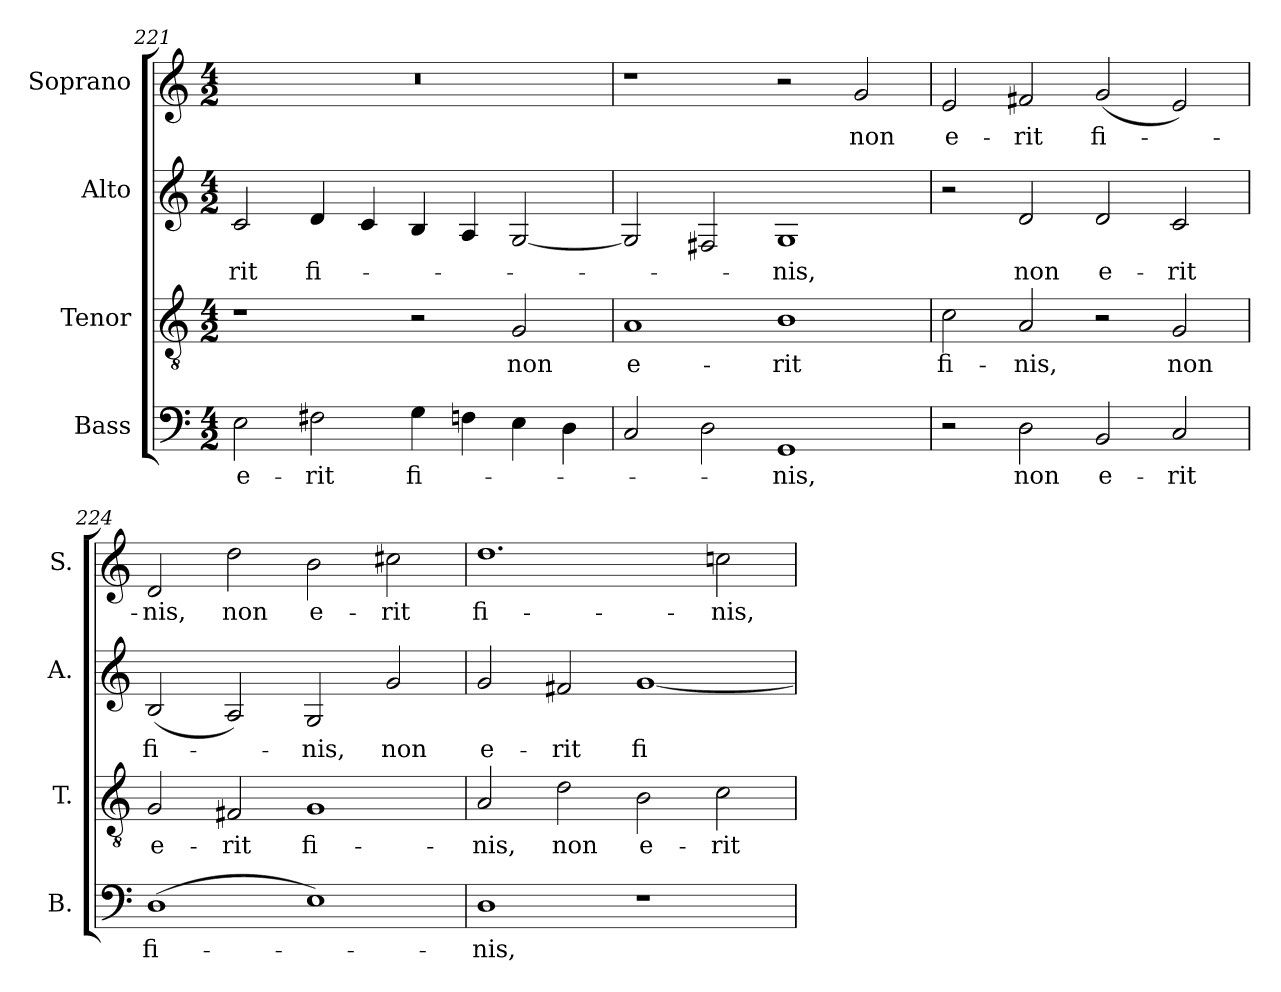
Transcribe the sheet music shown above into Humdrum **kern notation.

**kern	**text	**kern	**text	**kern	**text	**kern	**text
*part4	*part4	*part3	*part3	*part2	*part2	*part1	*part1
*staff4	*staff4	*staff3	*staff3	*staff2	*staff2	*staff1	*staff1
*I"Bass	*	*I"Tenor	*	*I"Alto	*	*I"Soprano	*
*I'B.	*	*I'T.	*	*I'A.	*	*I'S.	*
*clefF4	*	*clefGv2	*	*clefG2	*	*clefG2	*
*	*	*ITrd7c12	*	*	*	*	*
*k[]	*	*k[]	*	*k[]	*	*k[]	*
*C:	*	*C:	*	*C:	*	*C:	*
*M4/2	*	*M4/2	*	*M4/2	*	*M4/2	*
=221	=221	=221	=221	=221	=221	=221	=221
!	!LO:LY:b:color=#000000	!	!	!	!	!	!
!	!	!	!	!	!LO:LY:b:color=#000000	!LO:N:vis=1	!
2Ei\	e-	1r	.	2ci/	-rit	0r	.
!	!LO:LY:b:color=#000000	!	!	!	!	!	!
!	!	!	!	!	!LO:LY:b:color=#000000	!	!
2F#Xi\	-rit	.	.	4di/	fi-	.	.
.	.	.	.	4ci/	.	.	.
!	!LO:LY:b:color=#000000	!	!	!	!	!	!
4Gi\	fi-	2r	.	4Bi/	.	.	.
4Fni\	.	.	.	4Ai/	.	.	.
!	!	!	!LO:LY:b:color=#000000	!	!	!	!
4Ei\	.	2GGi/	non	[2Gi/	.	.	.
4Di\	.	.	.	.	.	.	.
=222	=222	=222	=222	=222	=222	=222	=222
!	!	!	!LO:LY:b:color=#000000	!	!	!	!
2Ci/	.	1AAi	e-	2Gi/]	.	1r	.
2Di\	.	.	.	2F#Xi/	.	.	.
!	!LO:LY:b:color=#000000	!	!	!	!	!	!
!	!	!	!LO:LY:b:color=#000000	!	!	!	!
!	!	!	!	!	!LO:LY:b:color=#000000	!	!
1GGi	-nis,	1BBi	-rit	1Gi	-nis,	2r	.
!	!	!	!	!	!	!	!LO:LY:b:color=#000000
.	.	.	.	.	.	2gi/	non
=223	=223	=223	=223	=223	=223	=223	=223
!	!	!	!LO:LY:b:color=#000000	!	!	!	!
!	!	!	!	!	!	!	!LO:LY:b:color=#000000
2r	.	2Ci\	fi-	2r	.	2ei/	e-
!	!LO:LY:b:color=#000000	!	!	!	!	!	!
!	!	!	!LO:LY:b:color=#000000	!	!	!	!
!	!	!	!	!	!LO:LY:b:color=#000000	!	!
!	!	!	!	!	!	!	!LO:LY:b:color=#000000
2Di\	non	2AAi/	-nis,	2di/	non	2f#Xi/	-rit
!	!LO:LY:b:color=#000000	!	!	!	!	!	!
!	!	!	!	!	!LO:LY:b:color=#000000	!	!
!	!	!	!	!	!	!	!LO:LY:b:color=#000000
2BBi/	e-	2r	.	2di/	e-	(2gi/	fi-
!	!LO:LY:b:color=#000000	!	!	!	!	!	!
!	!	!	!LO:LY:b:color=#000000	!	!	!	!
!	!	!	!	!	!LO:LY:b:color=#000000	!	!
2Ci/	-rit	2GGi/	non	2ci/	-rit	2ei/)	.
=224	=224	=224	=224	=224	=224	=224	=224
!	!LO:LY:b:color=#000000	!	!	!	!	!	!
!	!	!	!LO:LY:b:color=#000000	!	!	!	!
!	!	!	!	!	!LO:LY:b:color=#000000	!	!
!	!	!	!	!	!	!	!LO:LY:b:color=#000000
(1Di	fi-	2GGi/	e-	(2Bi/	fi-	2di/	-nis,
!	!	!	!LO:LY:b:color=#000000	!	!	!	!
!	!	!	!	!	!	!	!LO:LY:b:color=#000000
.	.	2FF#Xi/	-rit	2Ai/)	.	2ddi\	non
!	!	!	!LO:LY:b:color=#000000	!	!	!	!
!	!	!	!	!	!LO:LY:b:color=#000000	!	!
!	!	!	!	!	!	!	!LO:LY:b:color=#000000
1Ei)	.	1GGi	fi-	2Gi/	-nis,	2bi\	e-
!	!	!	!	!	!LO:LY:b:color=#000000	!	!
!	!	!	!	!	!	!	!LO:LY:b:color=#000000
.	.	.	.	2gi/	non	2cc#Xi\	-rit
=225	=225	=225	=225	=225	=225	=225	=225
!	!LO:LY:b:color=#000000	!	!	!	!	!	!
!	!	!	!LO:LY:b:color=#000000	!	!	!	!
!	!	!	!	!	!LO:LY:b:color=#000000	!	!
!	!	!	!	!	!	!	!LO:LY:b:color=#000000
1Di	-nis,	2AAi/	-nis,	2gi/	e-	1.ddi	fi-
!	!	!	!LO:LY:b:color=#000000	!	!	!	!
!	!	!	!	!	!LO:LY:b:color=#000000	!	!
.	.	2Di\	non	2f#Xi/	-rit	.	.
!	!	!	!LO:LY:b:color=#000000	!	!	!	!
!	!	!	!	!	!LO:LY:b:color=#000000	!	!
1r	.	2BBi\	e-	[1gi	fi-	.	.
!	!	!	!LO:LY:b:color=#000000	!	!	!	!
!	!	!	!	!	!	!	!LO:LY:b:color=#000000
.	.	2Ci\	-rit	.	.	2ccni\	-nis,
=	=	=	=	=	=	=	=
*-	*-	*-	*-	*-	*-	*-	*-
